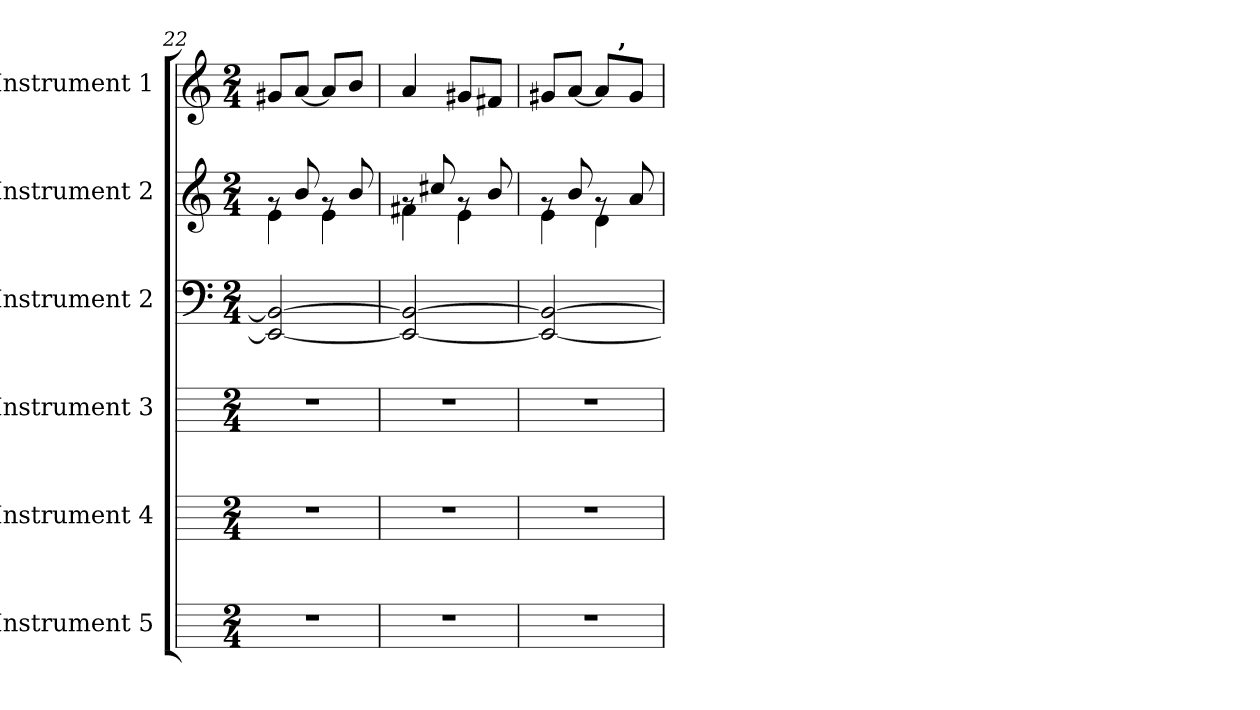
**kern	**kern	**kern	**kern	**kern	**kern	**text
*part6	*part5	*part4	*part3	*part2	*part1	*part1
*staff6	*staff5	*staff4	*staff3	*staff2	*staff1	*staff1
*I"Instrument 5	*I"Instrument 4	*I"Instrument 3	*I"Instrument 2	*I"Instrument 2	*I"Instrument 1	*
*	*	*	*clefF4	*clefG2	*clefG2	*
*k[]	*k[]	*k[]	*k[]	*k[]	*k[]	*
*C:	*C:	*C:	*C:	*C:	*C:	*
*M2/4	*M2/4	*M2/4	*M2/4	*M2/4	*M2/4	*
=22	=22	=22	=22	=22	=22	=22
*	*	*	*	*^	*	*
!	!	!	!	!	!	!	!LO:LY:b:cj
2r	2r	2r	2EE/_< 2BB/_>	8rf	4e\	8g#X/L	--
!	!	!	!	!	!	!	!LO:LY:b:cj
.	.	.	.	8b/	.	[<8a/J	--
!	!	!	!	!	!	!	!LO:LY:b:cj
.	.	.	.	8rf	4e\	8a/L]	--
!	!	!	!	!	!	!	!LO:LY:b:cj
.	.	.	.	8b/	.	8b/J	--
=23	=23	=23	=23	=23	=23	=23	=23
!	!	!	!	!	!	!	!LO:LY:b:cj
2r	2r	2r	2BB/_> 2EE/_<	8rf	4f#X\	4a/	--
.	.	.	.	8cc#X/	.	.	.
!	!	!	!	!	!	!	!LO:LY:b:cj
.	.	.	.	8rf	4e\	8g#X/L	--
!	!	!	!	!	!	!	!LO:LY:b:cj
.	.	.	.	8b/	.	8f#X/J	--
=24	=24	=24	=24	=24	=24	=24	=24
!	!	!	!	!	!	!	!LO:LY:b:cj
*	*	*	*	*	*	*^	*
2r	2r	2r	2EE/_< 2BB/_>	8rf	4e\	8g#X/L	4ryy	--
!	!	!	!	!	!	!	!	!LO:LY:b:cj
.	.	.	.	8b/	.	[<8a/J	.	--
!	!	!	!	!	!	!	!	!LO:LY:b:cj
.	.	.	.	8rf	4d\	8a/L]	16.ryy	--
!	!	!	!	!	!	!	!LO:TX:a:B:t=,	!
.	.	.	.	.	.	.	8ryy	.
!	!	!	!	!	!	!	!	!LO:LY:b:cj
.	.	.	.	8a/	.	8g#/J	.	--
.	.	.	.	.	.	.	32ryy	.
*	*	*	*	*v	*v	*	*	*
*	*	*	*	*	*v	*v	*
=	=	=	=	=	=	=
*-	*-	*-	*-	*-	*-	*-
